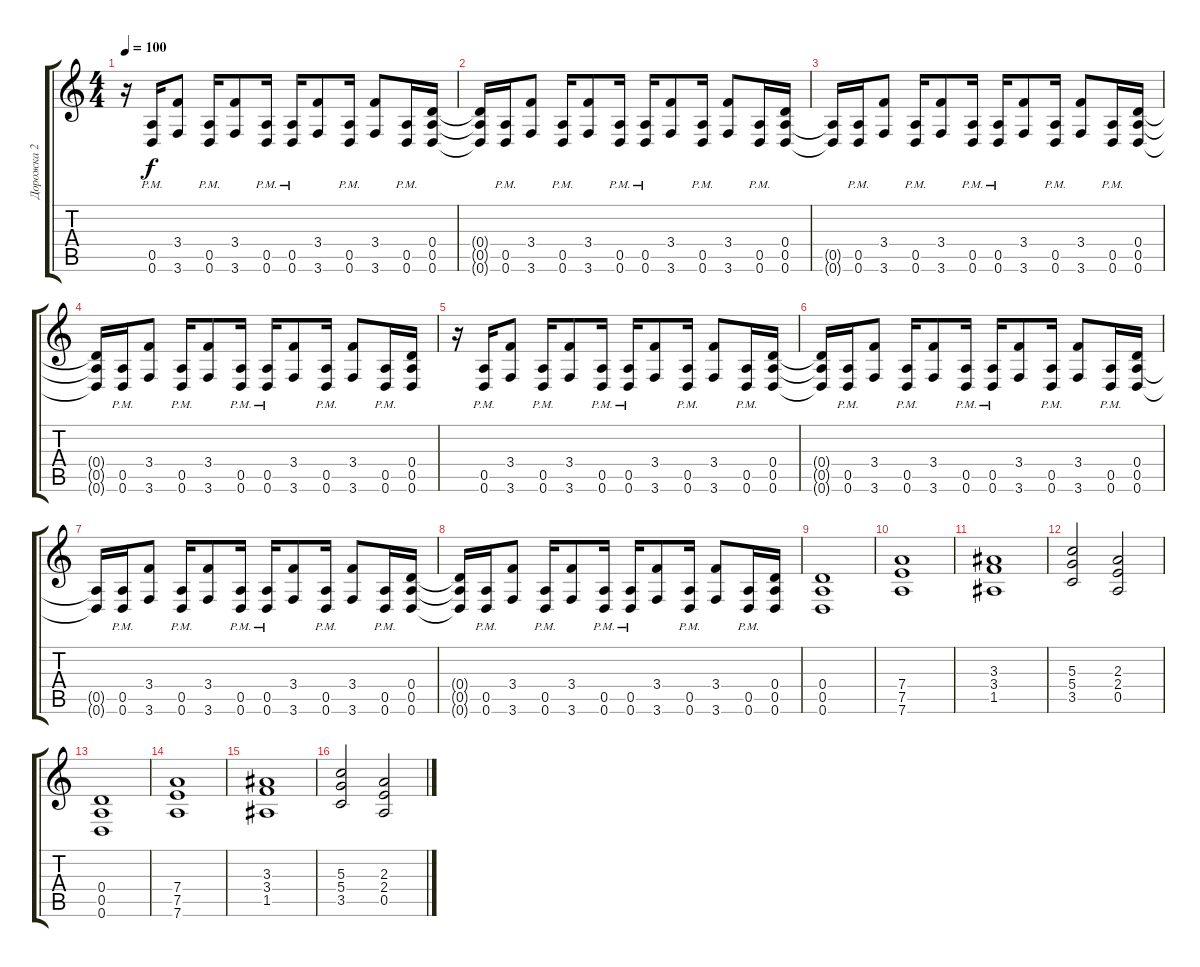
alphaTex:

\track ("Дорожка 2" "Дорожка 2") {instrument distortionguitar}
\staff {score tabs}
\tuning (E4 B3 G3 D3 A2 D2) {hide}
\ts (4 4)
\tempo 100
\clef g2
\ks c
r.16{dy f instrument distortionguitar} (0.5 0.6{pm}).16 (3.4 3.6).8 (0.5 0.6{pm}).16 (3.4 3.6).8 (0.5{pm} 0.6{pm}).16 (0.5{pm} 0.6{pm}).16 (3.4 3.6).8 (0.5 0.6{pm}).16 (3.4 3.6).8 (0.5{pm} 0.6).16 (0.4 0.5 0.6).16 |
(0.4{t} 0.5{t} 0.6{t}).16 (0.5{pm} 0.6).16 (3.4 3.6).8 (0.5 0.6{pm}).16 (3.4 3.6).8 (0.5{pm} 0.6{pm}).16 (0.5{pm} 0.6{pm}).16 (3.4 3.6).8 (0.5 0.6{pm}).16 (3.4 3.6).8 (0.5 0.6{pm}).16 (0.4 0.5 0.6).16 |
(0.5{t} 0.6{t}).16 (0.5 0.6{pm}).16 (3.4 3.6).8 (0.5 0.6{pm}).16 (3.4 3.6).8 (0.5{pm} 0.6{pm}).16 (0.5{pm} 0.6{pm}).16 (3.4 3.6).8 (0.5 0.6{pm}).16 (3.4 3.6).8 (0.5{pm} 0.6).16 (0.4 0.5 0.6).16 |
(0.4{t} 0.5{t} 0.6{t}).16 (0.5{pm} 0.6).16 (3.4 3.6).8 (0.5 0.6{pm}).16 (3.4 3.6).8 (0.5{pm} 0.6{pm}).16 (0.5{pm} 0.6{pm}).16 (3.4 3.6).8 (0.5 0.6{pm}).16 (3.4 3.6).8 (0.5 0.6{pm}).16 (0.4 0.5 0.6).16 |
r.16{instrument distortionguitar} (0.5 0.6{pm}).16 (3.4 3.6).8 (0.5 0.6{pm}).16 (3.4 3.6).8 (0.5{pm} 0.6{pm}).16 (0.5{pm} 0.6{pm}).16 (3.4 3.6).8 (0.5 0.6{pm}).16 (3.4 3.6).8 (0.5{pm} 0.6).16 (0.4 0.5 0.6).16 |
(0.4{t} 0.5{t} 0.6{t}).16 (0.5{pm} 0.6).16 (3.4 3.6).8 (0.5 0.6{pm}).16 (3.4 3.6).8 (0.5{pm} 0.6{pm}).16 (0.5{pm} 0.6{pm}).16 (3.4 3.6).8 (0.5 0.6{pm}).16 (3.4 3.6).8 (0.5 0.6{pm}).16 (0.4 0.5 0.6).16 |
(0.5{t} 0.6{t}).16 (0.5 0.6{pm}).16 (3.4 3.6).8 (0.5 0.6{pm}).16 (3.4 3.6).8 (0.5{pm} 0.6{pm}).16 (0.5{pm} 0.6{pm}).16 (3.4 3.6).8 (0.5 0.6{pm}).16 (3.4 3.6).8 (0.5{pm} 0.6).16 (0.4 0.5 0.6).16 |
(0.4{t} 0.5{t} 0.6{t}).16 (0.5{pm} 0.6).16 (3.4 3.6).8 (0.5 0.6{pm}).16 (3.4 3.6).8 (0.5{pm} 0.6{pm}).16 (0.5{pm} 0.6{pm}).16 (3.4 3.6).8 (0.5 0.6{pm}).16 (3.4 3.6).8 (0.5 0.6{pm}).16 (0.4 0.5 0.6).16 |
(0.4 0.5 0.6).1{instrument distortionguitar} |
(7.4 7.5 7.6).1 |
(3.3 3.4 1.5).1 |
(5.3 5.4 3.5).2 (2.3 2.4 0.5).2 |
(0.4 0.5 0.6).1 |
(7.4 7.5 7.6).1 |
(3.3 3.4 1.5).1 |
(5.3 5.4 3.5).2 (2.3 2.4 0.5).2
